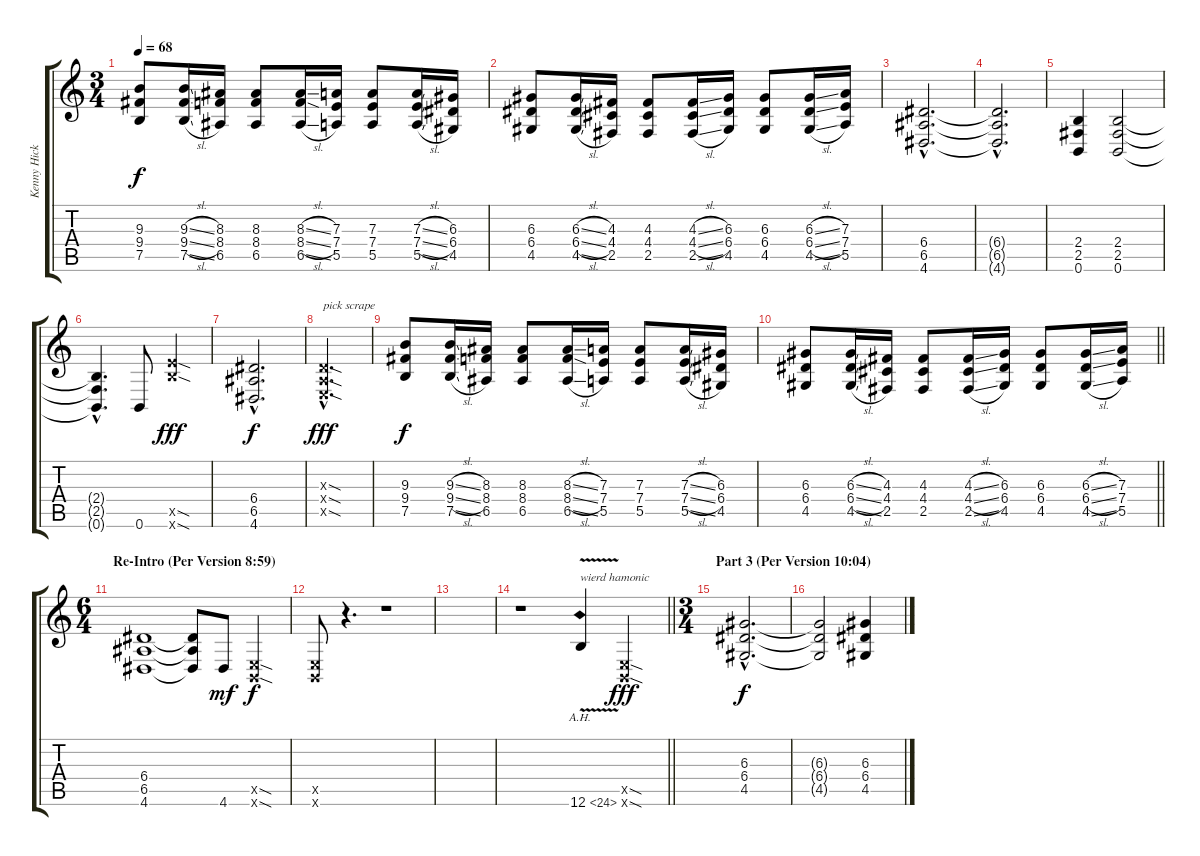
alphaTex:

\track ("Kenny Hickey" "Kenny Hick") {instrument distortionguitar}
\staff {score tabs}
\tuning (B3 Gb3 D3 A2 E2 B1) {hide}
\ts (3 4)
\tempo 68
\clef g2
\ks c
(9.3 9.4 7.5).8{dy f} (9.3{sl} 9.4{sl} 7.5{sl}).16 (8.3 8.4 6.5).16 (8.3 8.4 6.5).8 (8.3{sl} 8.4{sl} 6.5{sl}).16 (7.3 7.4 5.5).16 (7.3 7.4 5.5).8 (7.3{sl} 7.4{sl} 5.5{sl}).16 (6.3 6.4 4.5).16 |
(6.3 6.4 4.5).8 (6.3{sl} 6.4{sl} 4.5{sl}).16 (4.3 4.4 2.5).16 (4.3 4.4 2.5).8 (4.3{sl} 4.4{sl} 2.5{sl}).16 (6.3 6.4 4.5).16 (6.3 6.4 4.5).8 (6.3{sl} 6.4{sl} 4.5{sl}).16 (7.3 7.4 5.5).16 |
(6.4{hac} 6.5{hac} 4.6{hac}).2{d} |
(6.4{hac t} 6.5{hac t} 4.6{hac t}).2{d} |
(2.4 2.5 0.6).4 (2.4 2.5 0.6).2 |
(2.4{hac t} 2.5{hac t} 0.6{hac t}).4{d} 0.6.8 (12.5{sod x} 12.6{sod x}).4{dy fff} |
(6.4{hac} 6.5{hac} 4.6{hac}).2{d dy f} |
(0.3{sod hac x} 0.4{sod hac x} 0.5{sod hac x}).2{d txt "pick scrape" dy fff} |
(9.3 9.4 7.5).8{dy f} (9.3{sl} 9.4{sl} 7.5{sl}).16 (8.3 8.4 6.5).16 (8.3 8.4 6.5).8 (8.3{sl} 8.4{sl} 6.5{sl}).16 (7.3 7.4 5.5).16 (7.3 7.4 5.5).8 (7.3{sl} 7.4{sl} 5.5{sl}).16 (6.3 6.4 4.5).16 |
\barLineRight lightlight
(6.3 6.4 4.5).8 (6.3{sl} 6.4{sl} 4.5{sl}).16 (4.3 4.4 2.5).16 (4.3 4.4 2.5).8 (4.3{sl} 4.4{sl} 2.5{sl}).16 (6.3 6.4 4.5).16 (6.3 6.4 4.5).8 (6.3{sl} 6.4{sl} 4.5{sl}).16 (7.3 7.4 5.5).16 |
\ts (6 4)
\section ("" "Re-Intro (Per Version 8:59)")
(6.4 6.5 4.6).1 (6.4{t} 6.5{t} 4.6{t}).8 4.6.8{dy mf} (0.5{sod x} 0.6{sod x}).4{dy f} |
(0.5{x} 0.6{x}).8 r.4{d} r.1 |
|
\barLineRight lightlight
r.1 12.6{ah 12 v}.4{txt "wierd hamonic"} (0.5{sod x} 0.6{sod x}).4{dy fff} |
\ts (3 4)
\section ("" "Part 3 (Per Version 10:04)")
(6.3{hac} 6.4{hac} 4.5{hac}).2{d dy f} |
(6.3{t} 6.4{t} 4.5{t}).2 (6.3 6.4 4.5).4
